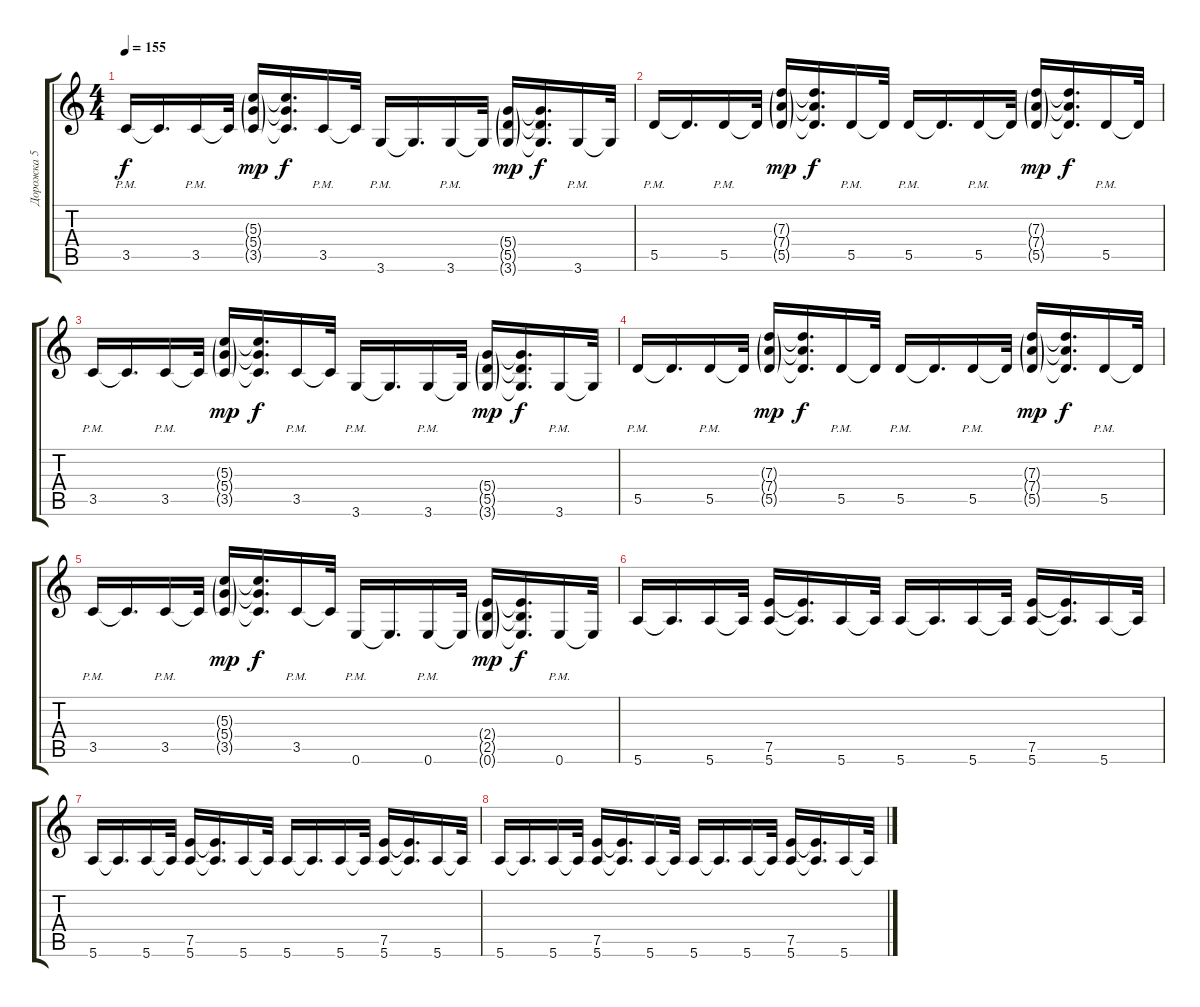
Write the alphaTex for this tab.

\track ("Дорожка 5" "Дорожка 5") {instrument overdrivenguitar}
\staff {score tabs}
\tuning (E4 B3 G3 D3 A2 E2) {hide}
\ts (4 4)
\tempo 155
\clef g2
\ks c
3.5{pm}.16{dy f} 3.5{t}.16{d} 3.5{pm}.16 3.5{t}.32 (5.3{g} 5.4{g} 3.5{g}).16{dy mp} (5.3{t} 5.4{t} 3.5{t}).16{d dy f} 3.5{pm}.16 3.5{t}.32 3.6{pm}.16 3.6{t}.16{d} 3.6{pm}.16 3.6{t}.32 (5.4{g} 5.5{g} 3.6{g}).16{dy mp} (5.4{t} 5.5{t} 3.6{t}).16{d dy f} 3.6{pm}.16 3.6{t}.32 |
5.5{pm}.16 5.5{t}.16{d} 5.5{pm}.16 5.5{t}.32 (7.3{g} 7.4{g} 5.5{g}).16{dy mp} (7.3{t} 7.4{t} 5.5{t}).16{d dy f} 5.5{pm}.16 5.5{t}.32 5.5{pm}.16 5.5{t}.16{d} 5.5{pm}.16 5.5{t}.32 (7.3{g} 7.4{g} 5.5{g}).16{dy mp} (7.3{t} 7.4{t} 5.5{t}).16{d dy f} 5.5{pm}.16 5.5{t}.32 |
3.5{pm}.16 3.5{t}.16{d} 3.5{pm}.16 3.5{t}.32 (5.3{g} 5.4{g} 3.5{g}).16{dy mp} (5.3{t} 5.4{t} 3.5{t}).16{d dy f} 3.5{pm}.16 3.5{t}.32 3.6{pm}.16 3.6{t}.16{d} 3.6{pm}.16 3.6{t}.32 (5.4{g} 5.5{g} 3.6{g}).16{dy mp} (5.4{t} 5.5{t} 3.6{t}).16{d dy f} 3.6{pm}.16 3.6{t}.32 |
5.5{pm}.16 5.5{t}.16{d} 5.5{pm}.16 5.5{t}.32 (7.3{g} 7.4{g} 5.5{g}).16{dy mp} (7.3{t} 7.4{t} 5.5{t}).16{d dy f} 5.5{pm}.16 5.5{t}.32 5.5{pm}.16 5.5{t}.16{d} 5.5{pm}.16 5.5{t}.32 (7.3{g} 7.4{g} 5.5{g}).16{dy mp} (7.3{t} 7.4{t} 5.5{t}).16{d dy f} 5.5{pm}.16 5.5{t}.32 |
3.5{pm}.16 3.5{t}.16{d} 3.5{pm}.16 3.5{t}.32 (5.3{g} 5.4{g} 3.5{g}).16{dy mp} (5.3{t} 5.4{t} 3.5{t}).16{d dy f} 3.5{pm}.16 3.5{t}.32 0.6{pm}.16 0.6{t}.16{d} 0.6{pm}.16 0.6{t}.32 (2.4{g} 2.5{g} 0.6{g}).16{dy mp} (2.4{t} 2.5{t} 0.6{t}).16{d dy f} 0.6{pm}.16 0.6{t}.32 |
5.6.16 5.6{t}.16{d} 5.6.16 5.6{t}.32 (7.5 5.6).16 (7.5{t} 5.6{t}).16{d} 5.6.16 5.6{t}.32 5.6.16 5.6{t}.16{d} 5.6.16 5.6{t}.32 (7.5 5.6).16 (7.5{t} 5.6{t}).16{d} 5.6.16 5.6{t}.32 |
5.6.16 5.6{t}.16{d} 5.6.16 5.6{t}.32 (7.5 5.6).16 (7.5{t} 5.6{t}).16{d} 5.6.16 5.6{t}.32 5.6.16 5.6{t}.16{d} 5.6.16 5.6{t}.32 (7.5 5.6).16 (7.5{t} 5.6{t}).16{d} 5.6.16 5.6{t}.32 |
5.6.16 5.6{t}.16{d} 5.6.16 5.6{t}.32 (7.5 5.6).16 (7.5{t} 5.6{t}).16{d} 5.6.16 5.6{t}.32 5.6.16 5.6{t}.16{d} 5.6.16 5.6{t}.32 (7.5 5.6).16 (7.5{t} 5.6{t}).16{d} 5.6.16 5.6{t}.32
